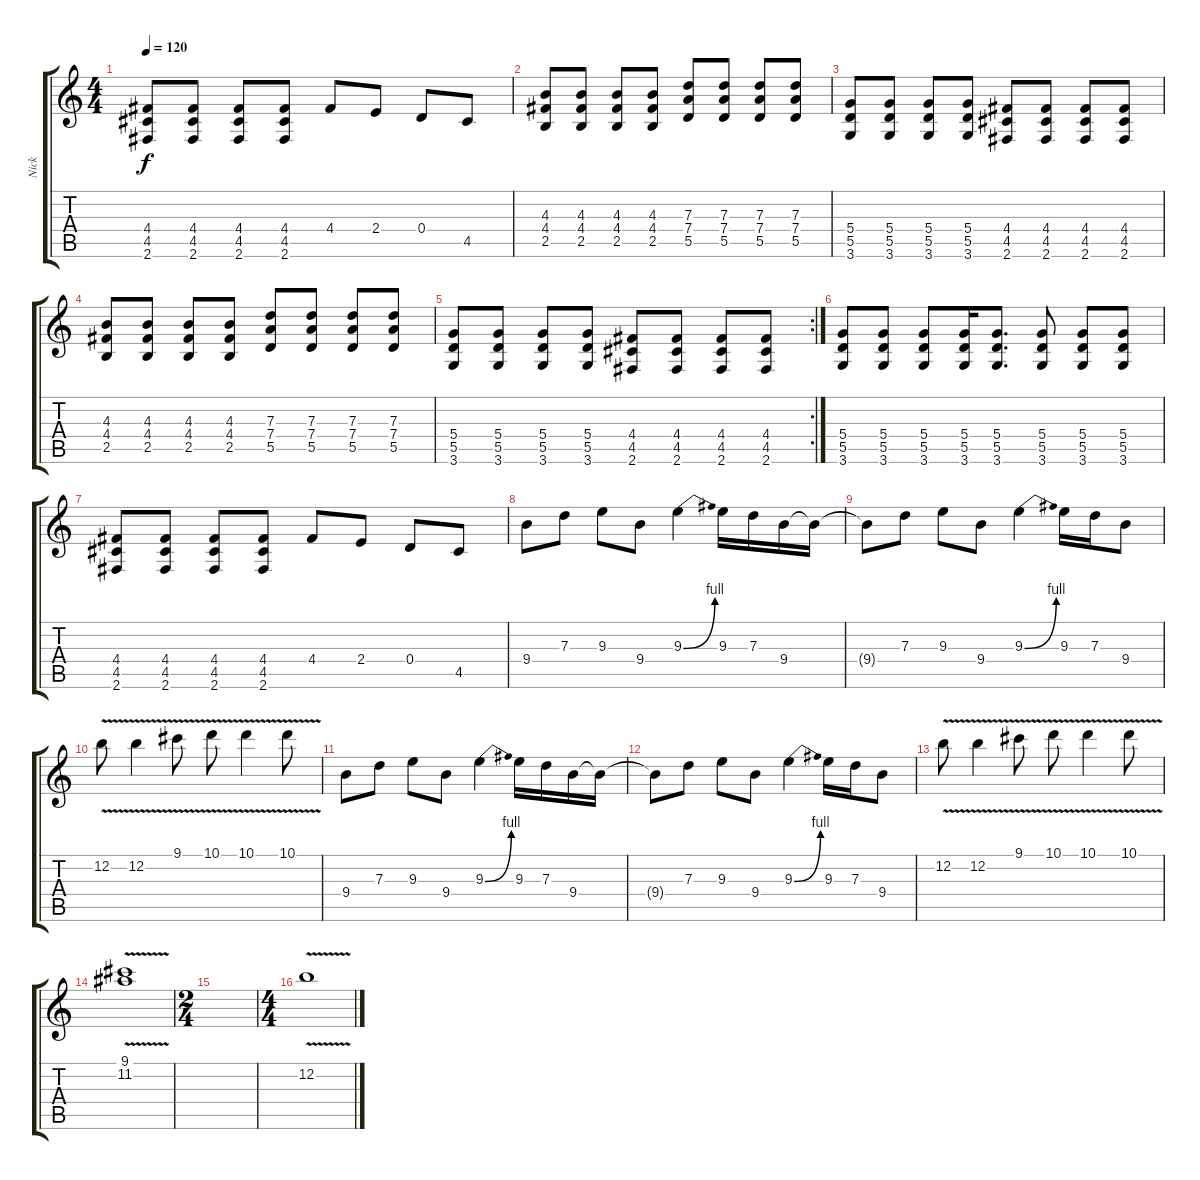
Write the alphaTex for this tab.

\track ("Nick" "Nick") {instrument distortionguitar}
\staff {score tabs}
\tuning (E4 B3 G3 D3 A2 E2) {hide}
\ts (4 4)
\tempo 120
\clef g2
\ks c
(4.4 4.5 2.6).8{dy f} (4.4 4.5 2.6).8 (4.4 4.5 2.6).8 (4.4 4.5 2.6).8 4.4.8 2.4.8 0.4.8 4.5.8 |
(4.3 4.4 2.5).8 (4.3 4.4 2.5).8 (4.3 4.4 2.5).8 (4.3 4.4 2.5).8 (7.3 7.4 5.5).8 (7.3 7.4 5.5).8 (7.3 7.4 5.5).8 (7.3 7.4 5.5).8 |
(5.4 5.5 3.6).8 (5.4 5.5 3.6).8 (5.4 5.5 3.6).8 (5.4 5.5 3.6).8 (4.4 4.5 2.6).8 (4.4 4.5 2.6).8 (4.4 4.5 2.6).8 (4.4 4.5 2.6).8 |
(4.3 4.4 2.5).8 (4.3 4.4 2.5).8 (4.3 4.4 2.5).8 (4.3 4.4 2.5).8 (7.3 7.4 5.5).8 (7.3 7.4 5.5).8 (7.3 7.4 5.5).8 (7.3 7.4 5.5).8 |
\rc 2
(5.4 5.5 3.6).8 (5.4 5.5 3.6).8 (5.4 5.5 3.6).8 (5.4 5.5 3.6).8 (4.4 4.5 2.6).8 (4.4 4.5 2.6).8 (4.4 4.5 2.6).8 (4.4 4.5 2.6).8 |
(5.4 5.5 3.6).8 (5.4 5.5 3.6).8 (5.4 5.5 3.6).8 (5.4 5.5 3.6).16 (5.4 5.5 3.6).8{d} (5.4 5.5 3.6).8 (5.4 5.5 3.6).8 (5.4 5.5 3.6).8 |
(4.4 4.5 2.6).8 (4.4 4.5 2.6).8 (4.4 4.5 2.6).8 (4.4 4.5 2.6).8 4.4.8 2.4.8 0.4.8 4.5.8 |
9.4.8 7.3.8 9.3.8 9.4.8 9.3{be (bend 0 0 60 4)}.4 9.3.16 7.3.16 9.4.16 9.4{t}.16 |
9.4{t}.8 7.3.8 9.3.8 9.4.8 9.3{be (bend 0 0 60 4)}.4 9.3.16 7.3.16 9.4.8 |
12.2{v}.8 12.2{v}.4 9.1{v}.8 10.1{v}.8 10.1{v}.4 10.1{v}.8 |
9.4.8 7.3.8 9.3.8 9.4.8 9.3{be (bend 0 0 60 4)}.4 9.3.16 7.3.16 9.4.16 9.4{t}.16 |
9.4{t}.8 7.3.8 9.3.8 9.4.8 9.3{be (bend 0 0 60 4)}.4 9.3.16 7.3.16 9.4.8 |
12.2{v}.8 12.2{v}.4 9.1{v}.8 10.1{v}.8 10.1{v}.4 10.1{v}.8 |
(9.1{v} 11.2{v}).1 |
\ts (2 4)
|
\ts (4 4)
12.2{v}.1
